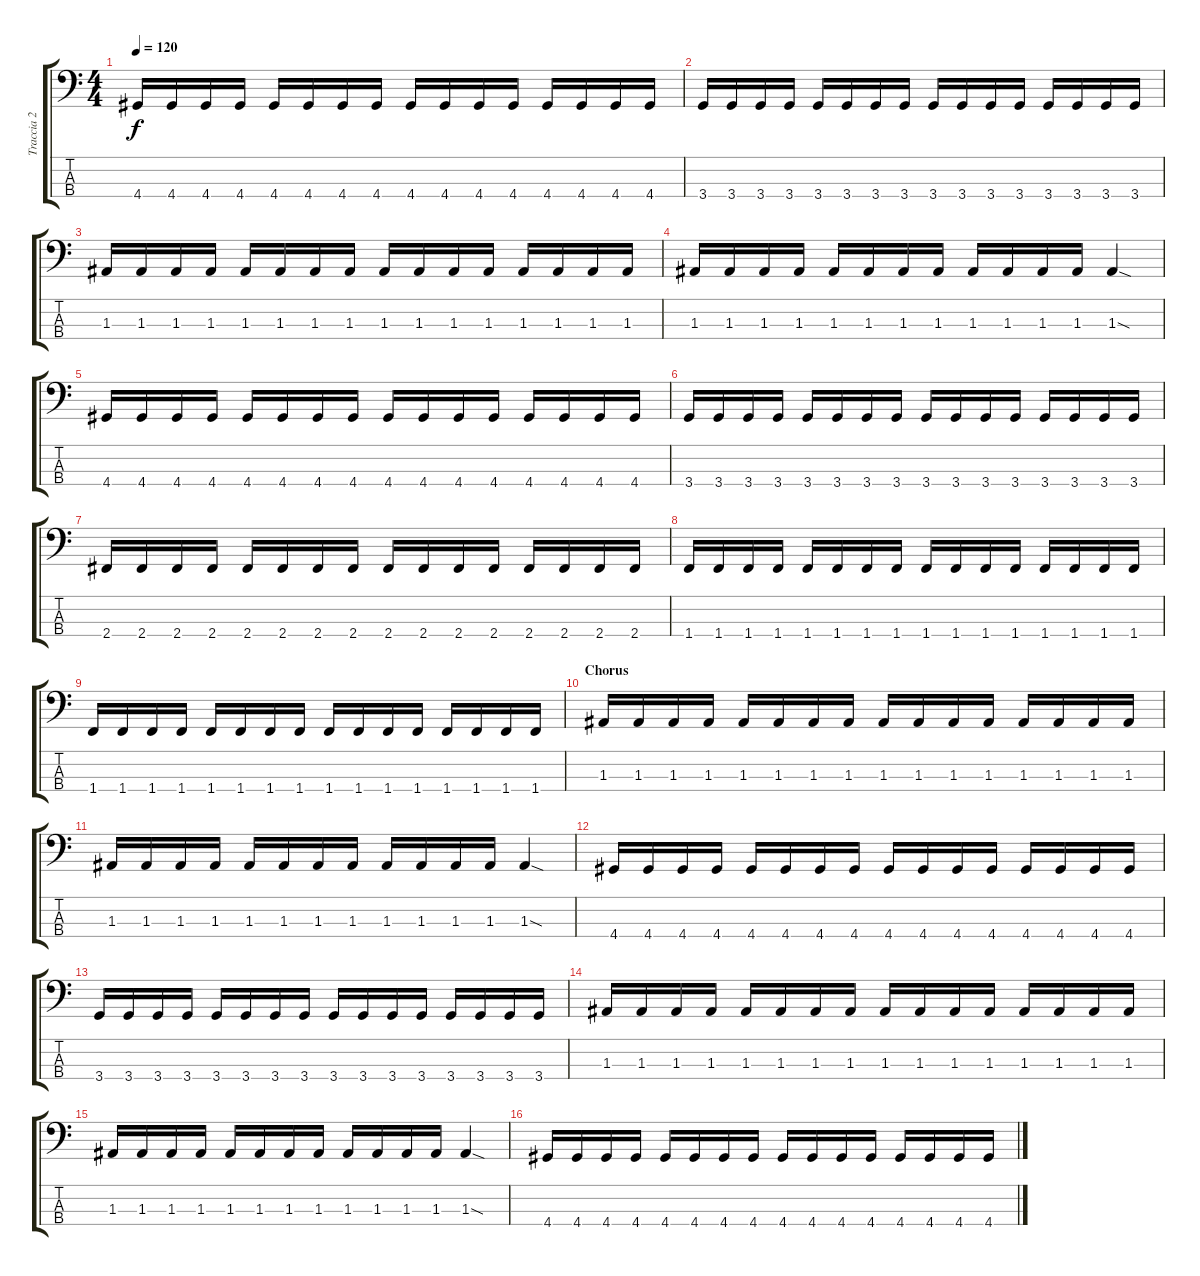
\track ("Traccia 2" "Traccia 2") {instrument electricbasspick}
\staff {score tabs}
\tuning (G2 D2 A1 E1) {hide}
\ts (4 4)
\tempo 120
\clef f4
\ks c
4.4.16{dy f} 4.4.16 4.4.16 4.4.16 4.4.16 4.4.16 4.4.16 4.4.16 4.4.16 4.4.16 4.4.16 4.4.16 4.4.16 4.4.16 4.4.16 4.4.16 |
3.4.16 3.4.16 3.4.16 3.4.16 3.4.16 3.4.16 3.4.16 3.4.16 3.4.16 3.4.16 3.4.16 3.4.16 3.4.16 3.4.16 3.4.16 3.4.16 |
1.3.16 1.3.16 1.3.16 1.3.16 1.3.16 1.3.16 1.3.16 1.3.16 1.3.16 1.3.16 1.3.16 1.3.16 1.3.16 1.3.16 1.3.16 1.3.16 |
1.3.16 1.3.16 1.3.16 1.3.16 1.3.16 1.3.16 1.3.16 1.3.16 1.3.16 1.3.16 1.3.16 1.3.16 1.3{sod}.4 |
4.4.16 4.4.16 4.4.16 4.4.16 4.4.16 4.4.16 4.4.16 4.4.16 4.4.16 4.4.16 4.4.16 4.4.16 4.4.16 4.4.16 4.4.16 4.4.16 |
3.4.16 3.4.16 3.4.16 3.4.16 3.4.16 3.4.16 3.4.16 3.4.16 3.4.16 3.4.16 3.4.16 3.4.16 3.4.16 3.4.16 3.4.16 3.4.16 |
2.4.16 2.4.16 2.4.16 2.4.16 2.4.16 2.4.16 2.4.16 2.4.16 2.4.16 2.4.16 2.4.16 2.4.16 2.4.16 2.4.16 2.4.16 2.4.16 |
1.4.16 1.4.16 1.4.16 1.4.16 1.4.16 1.4.16 1.4.16 1.4.16 1.4.16 1.4.16 1.4.16 1.4.16 1.4.16 1.4.16 1.4.16 1.4.16 |
1.4.16 1.4.16 1.4.16 1.4.16 1.4.16 1.4.16 1.4.16 1.4.16 1.4.16 1.4.16 1.4.16 1.4.16 1.4.16 1.4.16 1.4.16 1.4.16 |
\section ("" "Chorus")
1.3.16 1.3.16 1.3.16 1.3.16 1.3.16 1.3.16 1.3.16 1.3.16 1.3.16 1.3.16 1.3.16 1.3.16 1.3.16 1.3.16 1.3.16 1.3.16 |
1.3.16 1.3.16 1.3.16 1.3.16 1.3.16 1.3.16 1.3.16 1.3.16 1.3.16 1.3.16 1.3.16 1.3.16 1.3{sod}.4 |
4.4.16 4.4.16 4.4.16 4.4.16 4.4.16 4.4.16 4.4.16 4.4.16 4.4.16 4.4.16 4.4.16 4.4.16 4.4.16 4.4.16 4.4.16 4.4.16 |
3.4.16 3.4.16 3.4.16 3.4.16 3.4.16 3.4.16 3.4.16 3.4.16 3.4.16 3.4.16 3.4.16 3.4.16 3.4.16 3.4.16 3.4.16 3.4.16 |
1.3.16 1.3.16 1.3.16 1.3.16 1.3.16 1.3.16 1.3.16 1.3.16 1.3.16 1.3.16 1.3.16 1.3.16 1.3.16 1.3.16 1.3.16 1.3.16 |
1.3.16 1.3.16 1.3.16 1.3.16 1.3.16 1.3.16 1.3.16 1.3.16 1.3.16 1.3.16 1.3.16 1.3.16 1.3{sod}.4 |
4.4.16 4.4.16 4.4.16 4.4.16 4.4.16 4.4.16 4.4.16 4.4.16 4.4.16 4.4.16 4.4.16 4.4.16 4.4.16 4.4.16 4.4.16 4.4.16
